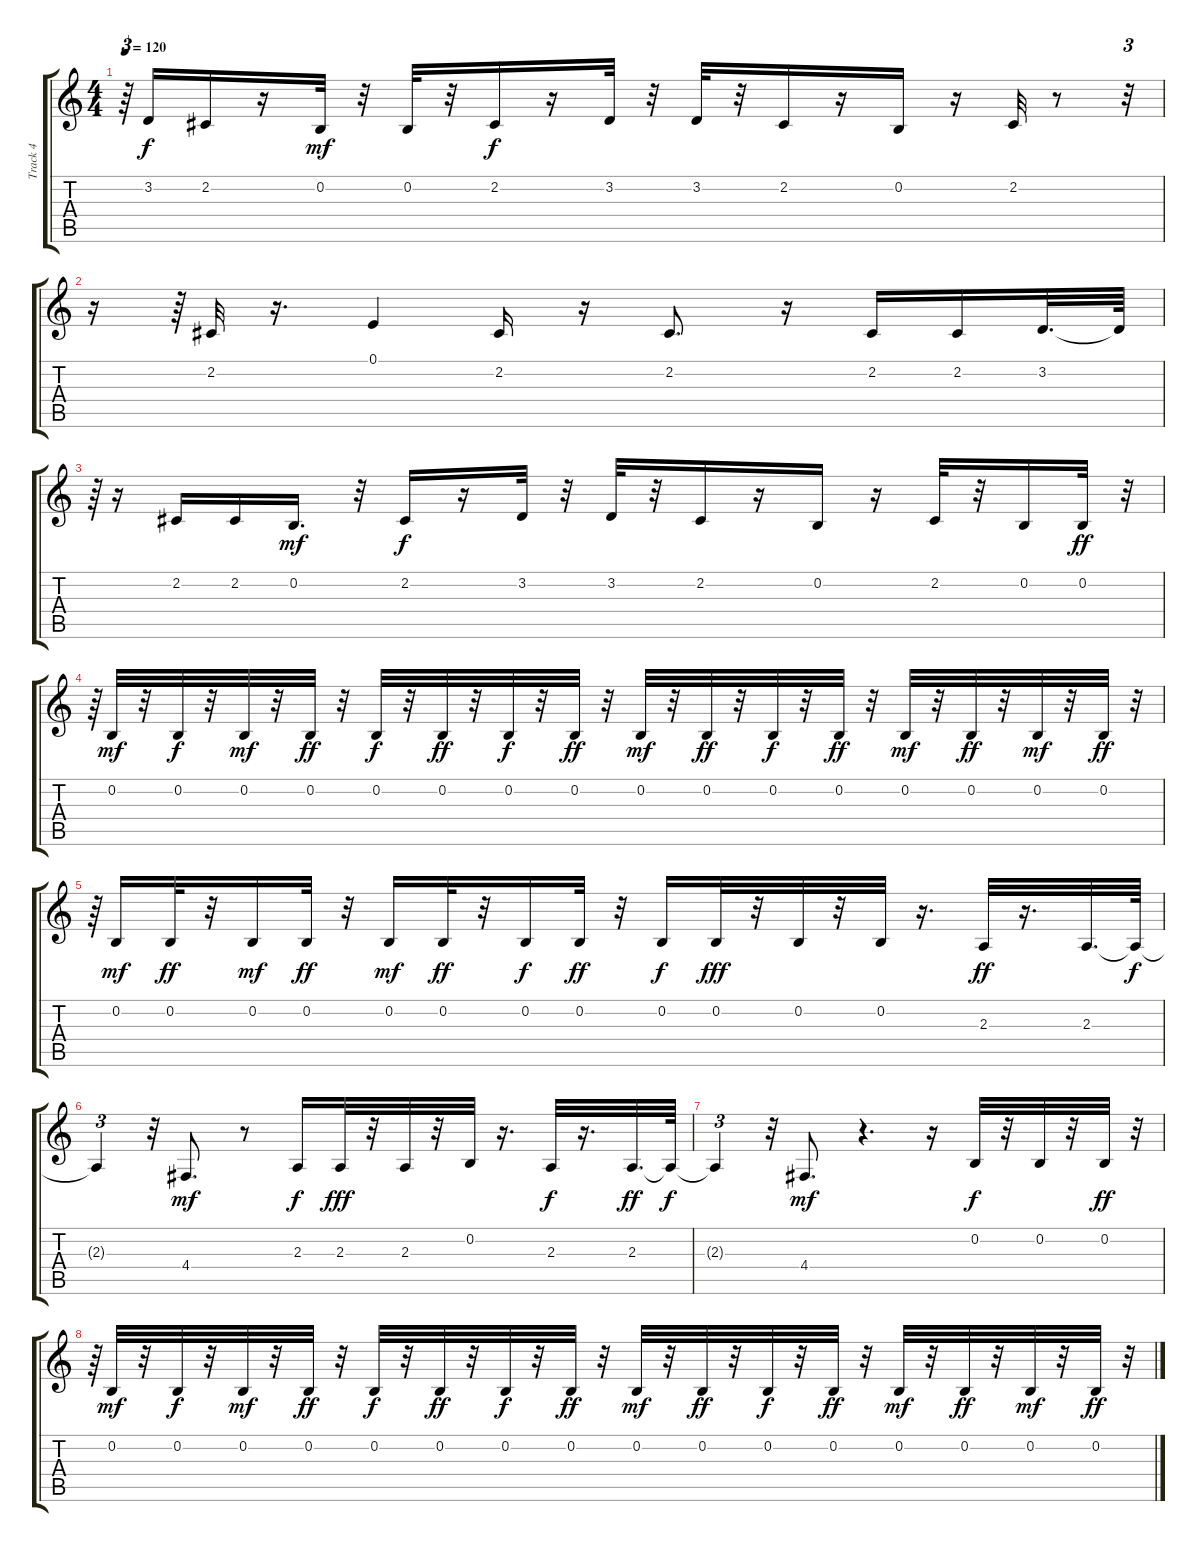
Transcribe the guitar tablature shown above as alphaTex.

\track ("Track 4" "Track 4") {instrument flute}
\staff {score tabs}
\tuning (E4 B3 G3 D3 A2 E2) {hide}
\ts (4 4)
\tempo 120
\clef g2
\ks c
r.64{tu (3 2) dy f} 3.2.16 2.2.16 r.16 0.2.32{dy mf} r.32 0.2.32 r.32 2.2.16{dy f} r.16 3.2.32 r.32 3.2.32 r.32 2.2.16 r.16 0.2.16 r.16 2.2.32 r.8 r.32{tu (3 2)} |
r.16 r.64{tu (3 2)} 2.2.32 r.16{d} 0.1.4 2.2.16 r.16 2.2.8{d} r.16 2.2.16 2.2.16 3.2.32{d} 3.2{t}.64 |
r.64{tu (3 2)} r.16 2.2.16 2.2.16 0.2.16{d dy mf} r.32 2.2.16{dy f} r.16 3.2.32 r.32 3.2.32 r.32 2.2.16 r.16 0.2.16 r.16 2.2.32 r.32 0.2.16 0.2.32{dy ff} r.32{tu (3 2)} |
r.64{tu (3 2)} 0.2.32{dy mf} r.32 0.2.32{dy f} r.32 0.2.32{dy mf} r.32 0.2.32{dy ff} r.32 0.2.32{dy f} r.32 0.2.32{dy ff} r.32 0.2.32{dy f} r.32 0.2.32{dy ff} r.32 0.2.32{dy mf} r.32 0.2.32{dy ff} r.32 0.2.32{dy f} r.32 0.2.32{dy ff} r.32 0.2.32{dy mf} r.32 0.2.32{dy ff} r.32 0.2.32{dy mf} r.32 0.2.32{dy ff} r.32{tu (3 2)} |
r.64{tu (3 2)} 0.2.16{dy mf} 0.2.32{dy ff} r.32 0.2.16{dy mf} 0.2.32{dy ff} r.32 0.2.16{dy mf} 0.2.32{dy ff} r.32 0.2.16{dy f} 0.2.32{dy ff} r.32 0.2.16{dy f} 0.2.32{dy fff} r.32 0.2.32 r.32 0.2.32 r.16{d} 2.3.32{dy ff} r.16{d} 2.3.32{d} 2.3{t}.64{dy f} |
2.3{t}.4{tu (3 2)} r.32 4.4.8{d dy mf} r.8 2.3.16{dy f} 2.3.32{dy fff} r.32 2.3.32 r.32 0.2.32 r.16{d} 2.3.32{dy f} r.16{d} 2.3.32{d dy ff} 2.3{t}.64{dy f} |
2.3{t}.4{tu (3 2)} r.32 4.4.8{d dy mf} r.4{d} r.16 0.2.32{dy f} r.32 0.2.32 r.32 0.2.32{dy ff} r.32{tu (3 2)} |
r.64{tu (3 2)} 0.2.32{dy mf} r.32 0.2.32{dy f} r.32 0.2.32{dy mf} r.32 0.2.32{dy ff} r.32 0.2.32{dy f} r.32 0.2.32{dy ff} r.32 0.2.32{dy f} r.32 0.2.32{dy ff} r.32 0.2.32{dy mf} r.32 0.2.32{dy ff} r.32 0.2.32{dy f} r.32 0.2.32{dy ff} r.32 0.2.32{dy mf} r.32 0.2.32{dy ff} r.32 0.2.32{dy mf} r.32 0.2.32{dy ff} r.32{tu (3 2)}
